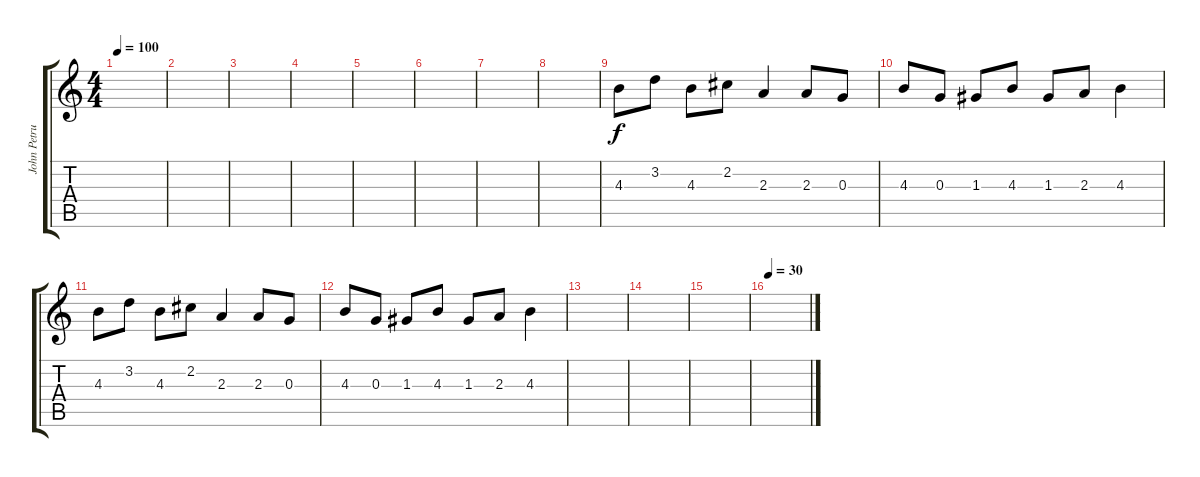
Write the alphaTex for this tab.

\track ("John Petrucci Clean" "John Petru") {instrument acousticguitarnylon}
\staff {score tabs}
\tuning (E4 B3 G3 D3 A2 E2) {hide}
\ts (4 4)
\tempo 100
\clef g2
\ks c
|
|
|
|
|
|
|
|
4.3.8 3.2.8 4.3.8 2.2.8 2.3.4 2.3.8 0.3.8 |
4.3.8 0.3.8 1.3.8 4.3.8 1.3.8 2.3.8 4.3.4 |
4.3.8 3.2.8 4.3.8 2.2.8 2.3.4 2.3.8 0.3.8 |
4.3.8 0.3.8 1.3.8 4.3.8 1.3.8 2.3.8 4.3.4 |
|
|
|
\tempo 30
